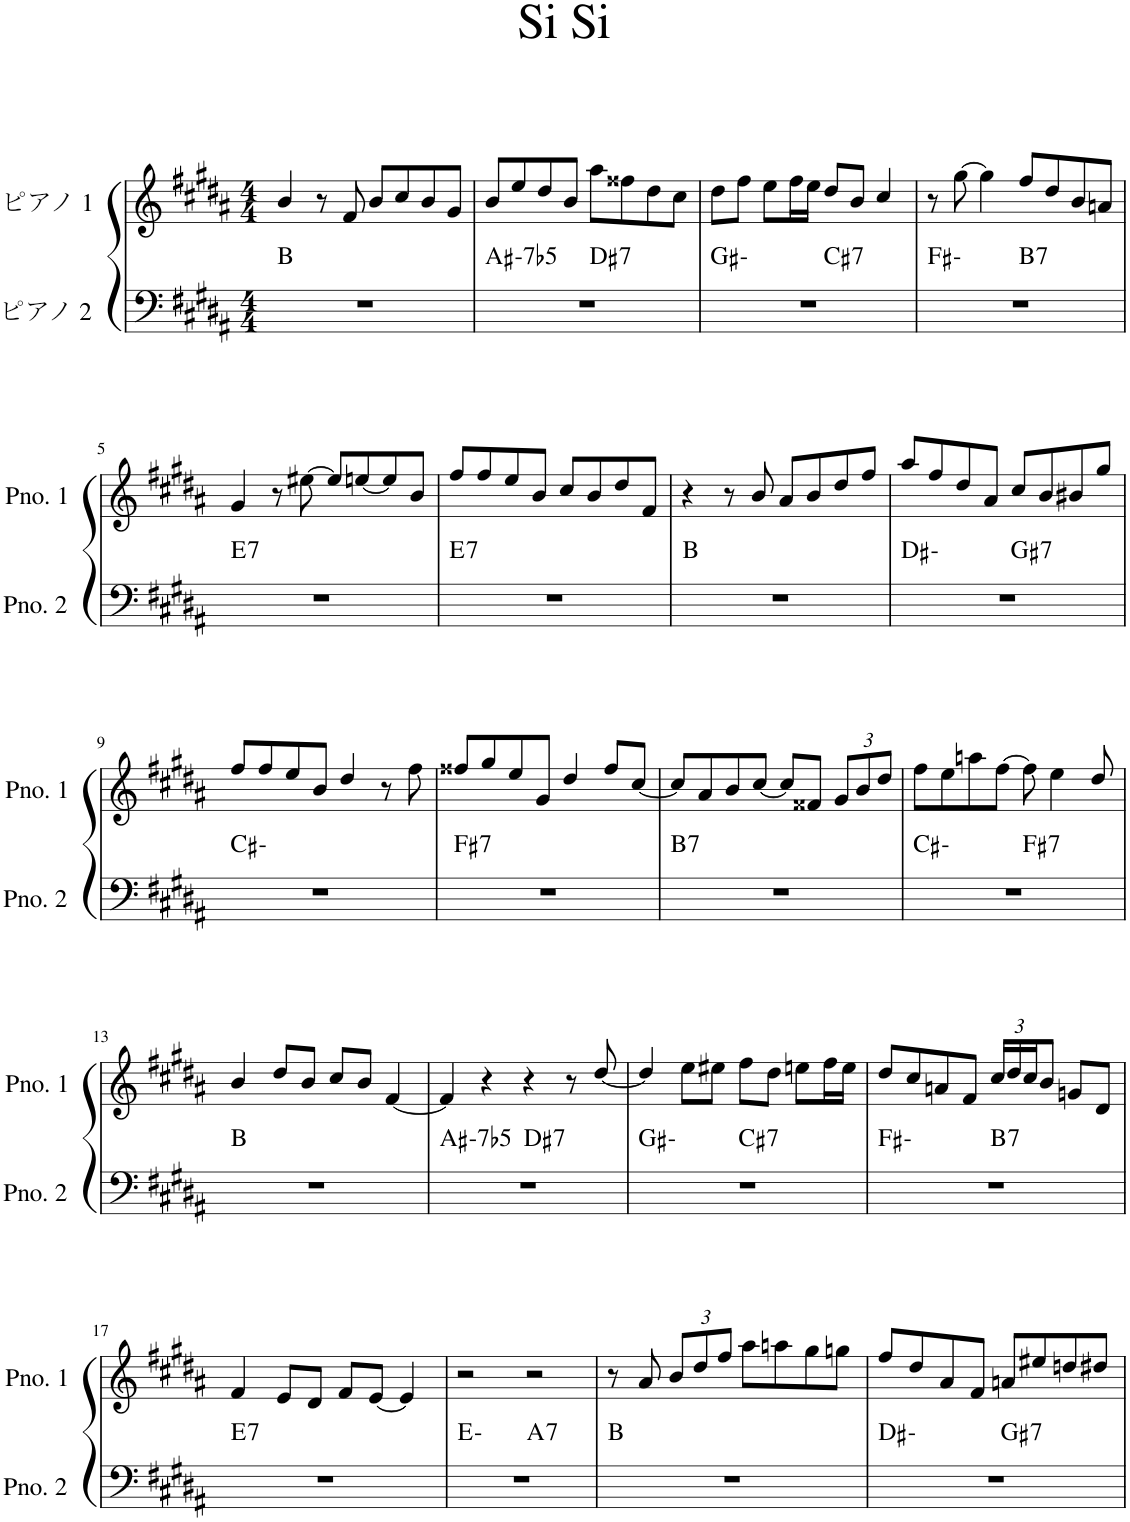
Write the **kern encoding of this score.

**kern	**harte	**kern
*part2	*part2	*part1
*staff2	*	*staff1
*I"ピアノ 2	*	*I"ピアノ 1
*clefF4	*	*clefG2
*k[f#c#g#d#a#]	*	*k[f#c#g#d#a#]
*M4/4	*	*M4/4
=1	=1	=1
1r	B:maj	4b/
.	.	8r
.	.	8f#/
.	.	8b/L
.	.	8cc#/
.	.	8b/
.	.	8g#/J
=2	=2	=2
!	!LO:H:kt=-7b5	!
*^	*	*
1r	2ryy	A#:hdim7	8b/L
.	.	.	8ee/
.	.	.	8dd#/
.	.	.	8b/J
!	!	!LO:H:kt=7	!
.	2ryy	D#:7	8aa#\L
.	.	.	8ff##X\
.	.	.	8dd#\
.	.	.	8cc#\J
=3	=3	=3	=3
1r	2ryy	G#:min	8dd#\L
.	.	.	8ff#\J
.	.	.	8ee\L
.	.	.	16ff#\L
.	.	.	16ee\JJ
!	!	!LO:H:kt=7	!
.	2ryy	C#:7	8dd#/L
.	.	.	8b/J
.	.	.	4cc#/
=4	=4	=4	=4
1r	2ryy	F#:min	8r
.	.	.	[8gg#\
.	.	.	4gg#\]
!	!	!LO:H:kt=7	!
.	2ryy	B:7	8ff#/L
.	.	.	8dd#/
.	.	.	8b/
.	.	.	8an/J
!!LO:LB:g=z
=5	=5	=5	=5
!	!	!LO:H:kt=7	!
*v	*v	*	*
1r	E:7	4g#/
.	.	8r
.	.	[8ee#X\
.	.	8ee#/L]
.	.	[8een/
.	.	8ee/]
.	.	8b/J
=6	=6	=6
!	!LO:H:kt=7	!
1r	E:7	8ff#/L
.	.	8ff#/
.	.	8ee/
.	.	8b/J
.	.	8cc#/L
.	.	8b/
.	.	8dd#/
.	.	8f#/J
=7	=7	=7
1r	B:maj	4r
.	.	8r
.	.	8b/
.	.	8a#/L
.	.	8b/
.	.	8dd#/
.	.	8ff#/J
=8	=8	=8
*^	*	*
1r	2ryy	D#:min	8aa#/L
.	.	.	8ff#/
.	.	.	8dd#/
.	.	.	8a#/J
!	!	!LO:H:kt=7	!
.	2ryy	G#:7	8cc#/L
.	.	.	8b/
.	.	.	8b#X/
.	.	.	8gg#/J
*v	*v	*	*
!!LO:LB:g=z
=9	=9	=9
1r	C#:min	8ff#/L
.	.	8ff#/
.	.	8ee/
.	.	8b/J
.	.	4dd#/
.	.	8r
.	.	8ff#\
=10	=10	=10
!	!LO:H:kt=7	!
1r	F#:7	8ff##X/L
.	.	8gg#/
.	.	8ee/
.	.	8g#/J
.	.	4dd#/
.	.	8ff##/L
.	.	[8cc#/J
=11	=11	=11
!	!LO:H:kt=7	!
1r	B:7	8cc#/L]
.	.	8a#/
.	.	8b/
.	.	[8cc#/J
.	.	8cc#/L]
.	.	8f##X/J
*	*	*Xbrackettup
.	.	12g#/L
.	.	12b/
.	.	12dd#/J
=12	=12	=12
*^	*	*
1r	2ryy	C#:min	8ff#\L
.	.	.	8ee\
.	.	.	8aan\
.	.	.	[8ff#\J
!	!	!LO:H:kt=7	!
.	2ryy	F#:7	8ff#\]
.	.	.	4ee\
.	.	.	8dd#/
*v	*v	*	*
!!LO:LB:g=z
=13	=13	=13
1r	B:maj	4b/
.	.	8dd#/L
.	.	8b/J
.	.	8cc#/L
.	.	8b/J
.	.	[4f#/
=14	=14	=14
!	!LO:H:kt=-7b5	!
*^	*	*
1r	2ryy	A#:hdim7	4f#/]
.	.	.	4r
!	!	!LO:H:kt=7	!
.	2ryy	D#:7	4r
.	.	.	8r
.	.	.	[8dd#/
=15	=15	=15	=15
1r	2ryy	G#:min	4dd#/]
.	.	.	8ee\L
.	.	.	8ee#X\J
!	!	!LO:H:kt=7	!
.	2ryy	C#:7	8ff#\L
.	.	.	8dd#\J
.	.	.	8een\L
.	.	.	16ff#\L
.	.	.	16ee\JJ
=16	=16	=16	=16
1r	2ryy	F#:min	8dd#/L
.	.	.	8cc#/
.	.	.	8an/
.	.	.	8f#/J
!	!	!LO:H:kt=7	!
.	2ryy	B:7	24cc#/LL
.	.	.	24dd#/
.	.	.	24cc#/J
.	.	.	8b/J
.	.	.	8gn/L
.	.	.	8d#/J
!!LO:LB:g=z
=17	=17	=17	=17
!	!	!LO:H:kt=7	!
*v	*v	*	*
1r	E:7	4f#/
.	.	8e/L
.	.	8d#/J
.	.	8f#/L
.	.	[8e/J
.	.	4e/]
=18	=18	=18
*^	*	*
1r	2ryy	E:min	2r
!	!	!LO:H:kt=7	!
.	2ryy	A:7	2r
*v	*v	*	*
=19	=19	=19
1r	B:maj	8r
.	.	8a#/
.	.	12b/L
.	.	12dd#/
.	.	12ff#/J
.	.	8aa#\L
.	.	8aan\
.	.	8gg#\
.	.	8ggn\J
=20	=20	=20
*^	*	*
1r	2ryy	D#:min	8ff#/L
.	.	.	8dd#/
.	.	.	8a#/
.	.	.	8f#/J
!	!	!LO:H:kt=7	!
.	2ryy	G#:7	8an/L
.	.	.	8ee#X/
.	.	.	8ddn/
.	.	.	8dd#X/J
*v	*v	*	*
=	=	=
*-	*-	*-
